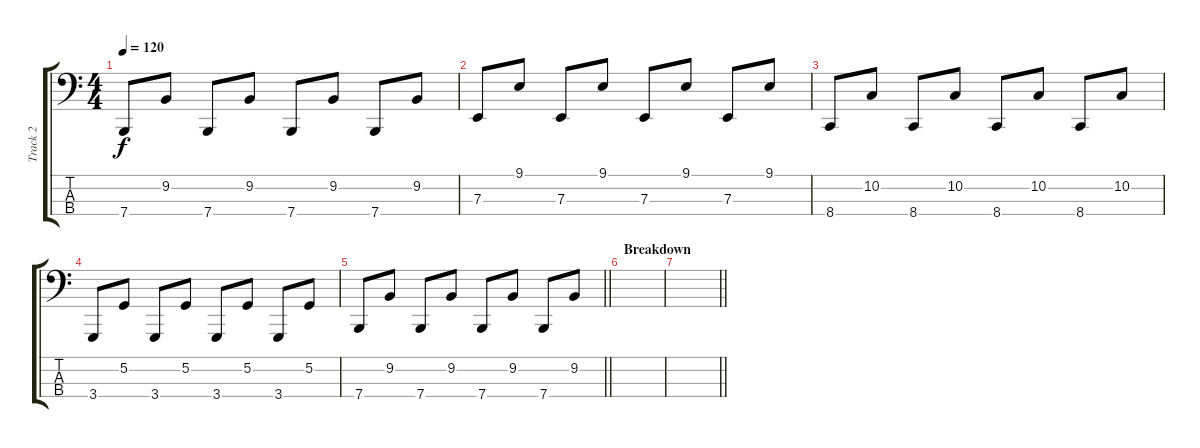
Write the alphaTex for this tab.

\track ("Track 2" "Track 2") {instrument lead1square}
\staff {score tabs}
\tuning (G2 D2 A1 E1) {hide}
\ts (4 4)
\tempo 120
\clef f4
\ks c
7.4.8{dy f} 9.2.8 7.4.8 9.2.8 7.4.8 9.2.8 7.4.8 9.2.8 |
7.3.8 9.1.8 7.3.8 9.1.8 7.3.8 9.1.8 7.3.8 9.1.8 |
8.4.8 10.2.8 8.4.8 10.2.8 8.4.8 10.2.8 8.4.8 10.2.8 |
3.4.8 5.2.8 3.4.8 5.2.8 3.4.8 5.2.8 3.4.8 5.2.8 |
\barLineRight lightlight
7.4.8 9.2.8 7.4.8 9.2.8 7.4.8 9.2.8 7.4.8 9.2.8 |
\section ("" "Breakdown")
|
\barLineRight lightlight
